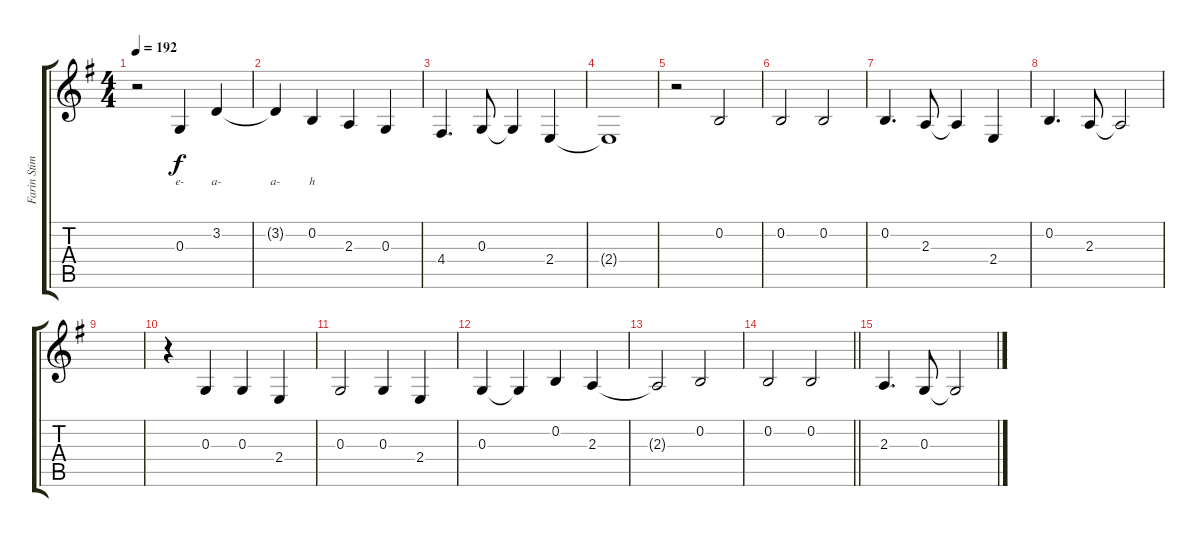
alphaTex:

\track ("Farin Stimme" "Farin Stim") {instrument oboe}
\staff {score tabs}
\tuning (E4 B3 G3 D3 A2 E2) {hide}
\ts (4 4)
\tempo 192
\clef g2
\ks g
r.2{dy f} 0.3.4{lyrics (0 "e-") lyrics (1 "") lyrics (2 "") lyrics (3 "") lyrics (4 "")} 3.2.4{lyrics (0 "a-") lyrics (1 "") lyrics (2 "") lyrics (3 "") lyrics (4 "")} |
3.2{t}.4{lyrics (0 "a-") lyrics (1 "") lyrics (2 "") lyrics (3 "") lyrics (4 "")} 0.2.4{lyrics (0 "h") lyrics (1 "") lyrics (2 "") lyrics (3 "") lyrics (4 "")} 2.3.4{lyrics (0 "") lyrics (1 "") lyrics (2 "") lyrics (3 "") lyrics (4 "")} 0.3.4 |
4.4.4{d} 0.3.8 0.3{t}.4 2.4.4 |
2.4{t}.1 |
r.2 0.2.2 |
0.2.2 0.2.2 |
0.2.4{d} 2.3.8 2.3{t}.4 2.4.4 |
0.2.4{d} 2.3.8 2.3{t}.2 |
|
r.4 0.3.4 0.3.4 2.4.4 |
0.3.2 0.3.4 2.4.4 |
0.3.4 0.3{t}.4 0.2.4 2.3.4 |
2.3{t}.2 0.2.2 |
\barLineRight lightlight
0.2.2 0.2.2 |
2.3.4{d} 0.3.8 0.3{t}.2
